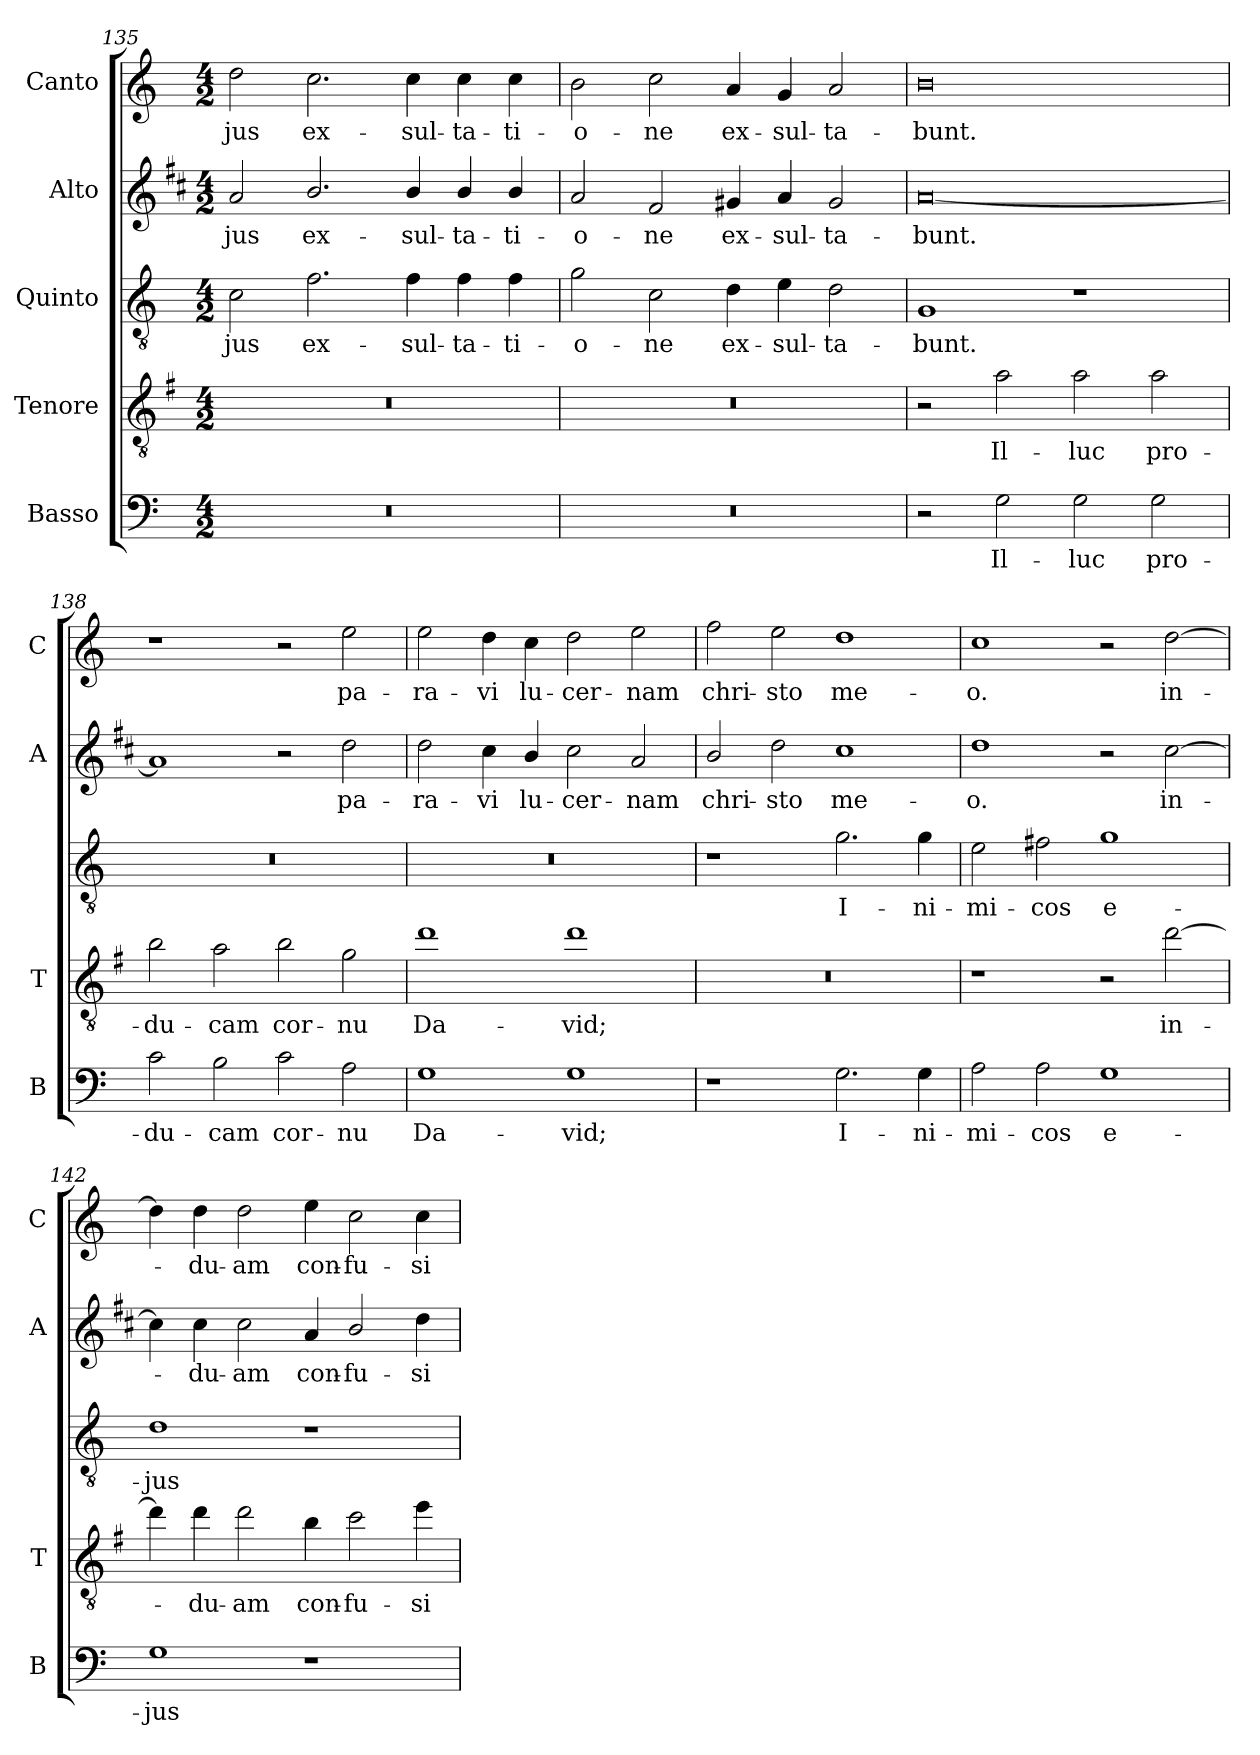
**kern	**text	**kern	**text	**kern	**text	**kern	**text	**kern	**text
*part5	*part5	*part4	*part4	*part3	*part3	*part2	*part2	*part1	*part1
*staff5	*staff5	*staff4	*staff4	*staff3	*staff3	*staff2	*staff2	*staff1	*staff1
*I"Basso	*	*I"Tenore	*	*I"Quinto	*	*I"Alto	*	*I"Canto	*
*I'B	*	*I'T	*	*	*	*I'A	*	*I'C	*
*clefF4	*	*clefGv2	*	*clefGv2	*	*clefG2	*	*clefG2	*
*	*	*ITrd4c7	*	*	*	*ITrd1c2	*	*	*
*k[]	*	*k[]	*	*k[]	*	*k[]	*	*k[]	*
*C:	*	*C:	*	*C:	*	*C:	*	*C:	*
*M4/2	*	*M4/2	*	*M4/2	*	*M4/2	*	*M4/2	*
=135	=135	=135	=135	=135	=135	=135	=135	=135	=135
!	!	!	!	!	!LO:LY:b	!	!LO:LY:b	!	!LO:LY:b
0r	.	0r	.	2c\	-jus	2g/	-jus	2dd\	-jus
!	!	!	!	!	!LO:LY:b	!	!LO:LY:b	!	!LO:LY:b
.	.	.	.	2.f\	ex-	2.a/	ex-	2.cc\	ex-
!	!	!	!	!	!LO:LY:b	!	!LO:LY:b	!	!LO:LY:b
.	.	.	.	4f\	-sul-	4a/	-sul-	4cc\	-sul-
!	!	!	!	!	!LO:LY:b	!	!LO:LY:b	!	!LO:LY:b
.	.	.	.	4f\	-ta-	4a/	-ta-	4cc\	-ta-
!	!	!	!	!	!LO:LY:b	!	!LO:LY:b	!	!LO:LY:b
.	.	.	.	4f\	-ti-	4a/	-ti-	4cc\	-ti-
=136	=136	=136	=136	=136	=136	=136	=136	=136	=136
!	!	!	!	!	!LO:LY:b	!	!LO:LY:b	!	!LO:LY:b
0r	.	0r	.	2g\	-o-	2g/	-o-	2b\	-o-
!	!	!	!	!	!LO:LY:b	!	!LO:LY:b	!	!LO:LY:b
.	.	.	.	2c\	-ne	2e/	-ne	2cc\	-ne
!	!	!	!	!	!LO:LY:b	!	!LO:LY:b	!	!LO:LY:b
.	.	.	.	4d\	ex-	4f#X/	ex-	4a/	ex-
!	!	!	!	!	!LO:LY:b	!	!LO:LY:b	!	!LO:LY:b
.	.	.	.	4e\	-sul-	4g/	-sul-	4g/	-sul-
!	!	!	!	!	!LO:LY:b	!	!LO:LY:b	!	!LO:LY:b
.	.	.	.	2d\	-ta-	2f#/	-ta-	2a/	-ta-
=137	=137	=137	=137	=137	=137	=137	=137	=137	=137
!	!	!	!	!	!LO:LY:b	!	!LO:LY:b	!	!LO:LY:b
2r	.	2r	.	1G	-bunt.	[0g	-bunt.	0b	-bunt.
!	!LO:LY:b	!	!LO:LY:b	!	!	!	!	!	!
2G\	Il-	2d\	Il-	.	.	.	.	.	.
!	!LO:LY:b	!	!LO:LY:b	!	!	!	!	!	!
2G\	-luc	2d\	-luc	1r	.	.	.	.	.
!	!LO:LY:b	!	!LO:LY:b	!	!	!	!	!	!
2G\	pro-	2d\	pro-	.	.	.	.	.	.
=138	=138	=138	=138	=138	=138	=138	=138	=138	=138
!	!LO:LY:b	!	!LO:LY:b	!	!	!	!	!	!
2c\	-du-	2e\	-du-	0r	.	1g]	.	1r	.
!	!LO:LY:b	!	!LO:LY:b	!	!	!	!	!	!
2B\	-cam	2d\	-cam	.	.	.	.	.	.
!	!LO:LY:b	!	!LO:LY:b	!	!	!	!	!	!
2c\	cor-	2e\	cor-	.	.	2r	.	2r	.
!	!LO:LY:b	!	!LO:LY:b	!	!	!	!LO:LY:b	!	!LO:LY:b
2A\	-nu	2c\	-nu	.	.	2cc\	pa-	2ee\	pa-
!!LO:LB:g=z
=139	=139	=139	=139	=139	=139	=139	=139	=139	=139
!	!LO:LY:b	!	!LO:LY:b	!	!	!	!LO:LY:b	!	!LO:LY:b
1G	Da-	1g	Da-	0r	.	2cc\	-ra-	2ee\	-ra-
!	!	!	!	!	!	!	!LO:LY:b	!	!LO:LY:b
.	.	.	.	.	.	4b\	-vi	4dd\	-vi
!	!	!	!	!	!	!	!LO:LY:b	!	!LO:LY:b
.	.	.	.	.	.	4a/	lu-	4cc\	lu-
!	!LO:LY:b	!	!LO:LY:b	!	!	!	!LO:LY:b	!	!LO:LY:b
1G	-vid;	1g	-vid;	.	.	2b\	-cer-	2dd\	-cer-
!	!	!	!	!	!	!	!LO:LY:b	!	!LO:LY:b
.	.	.	.	.	.	2g/	-nam	2ee\	-nam
=140	=140	=140	=140	=140	=140	=140	=140	=140	=140
!	!	!	!	!	!	!	!LO:LY:b	!	!LO:LY:b
1r	.	0r	.	1r	.	2a/	chri-	2ff\	chri-
!	!	!	!	!	!	!	!LO:LY:b	!	!LO:LY:b
.	.	.	.	.	.	2cc\	-sto	2ee\	-sto
!	!LO:LY:b	!	!	!	!LO:LY:b	!	!LO:LY:b	!	!LO:LY:b
2.G\	I-	.	.	2.g\	I-	1b	me-	1dd	me-
!	!LO:LY:b	!	!	!	!LO:LY:b	!	!	!	!
4G\	-ni-	.	.	4g\	-ni-	.	.	.	.
=141	=141	=141	=141	=141	=141	=141	=141	=141	=141
!	!LO:LY:b	!	!	!	!LO:LY:b	!	!LO:LY:b	!	!LO:LY:b
2A\	-mi-	1r	.	2e\	-mi-	1cc	-o.	1cc	-o.
!	!LO:LY:b	!	!	!	!LO:LY:b	!	!	!	!
2A\	-cos	.	.	2f#X\	-cos	.	.	.	.
!	!LO:LY:b	!	!	!	!LO:LY:b	!	!	!	!
1G	e-	2r	.	1g	e-	2r	.	2r	.
!	!	!	!LO:LY:b	!	!	!	!LO:LY:b	!	!LO:LY:b
.	.	[2g\	in-	.	.	[2b\	in-	[2dd\	in-
=142	=142	=142	=142	=142	=142	=142	=142	=142	=142
!	!LO:LY:b	!	!	!	!LO:LY:b	!	!	!	!
1G	-jus	4g\]	.	1d	-jus	4b\]	.	4dd\]	.
!	!	!	!LO:LY:b	!	!	!	!LO:LY:b	!	!LO:LY:b
.	.	4g\	-du-	.	.	4b\	-du-	4dd\	-du-
!	!	!	!LO:LY:b	!	!	!	!LO:LY:b	!	!LO:LY:b
.	.	2g\	-am	.	.	2b\	-am	2dd\	-am
!	!	!	!LO:LY:b	!	!	!	!LO:LY:b	!	!LO:LY:b
1r	.	4e\	con-	1r	.	4g/	con-	4ee\	con-
!	!	!	!LO:LY:b	!	!	!	!LO:LY:b	!	!LO:LY:b
.	.	2f\	-fu-	.	.	2a/	-fu-	2cc\	-fu-
!	!	!	!LO:LY:b	!	!	!	!LO:LY:b	!	!LO:LY:b
.	.	4a\	-si-	.	.	4cc\	-si-	4cc\	-si-
=	=	=	=	=	=	=	=	=	=
*-	*-	*-	*-	*-	*-	*-	*-	*-	*-
